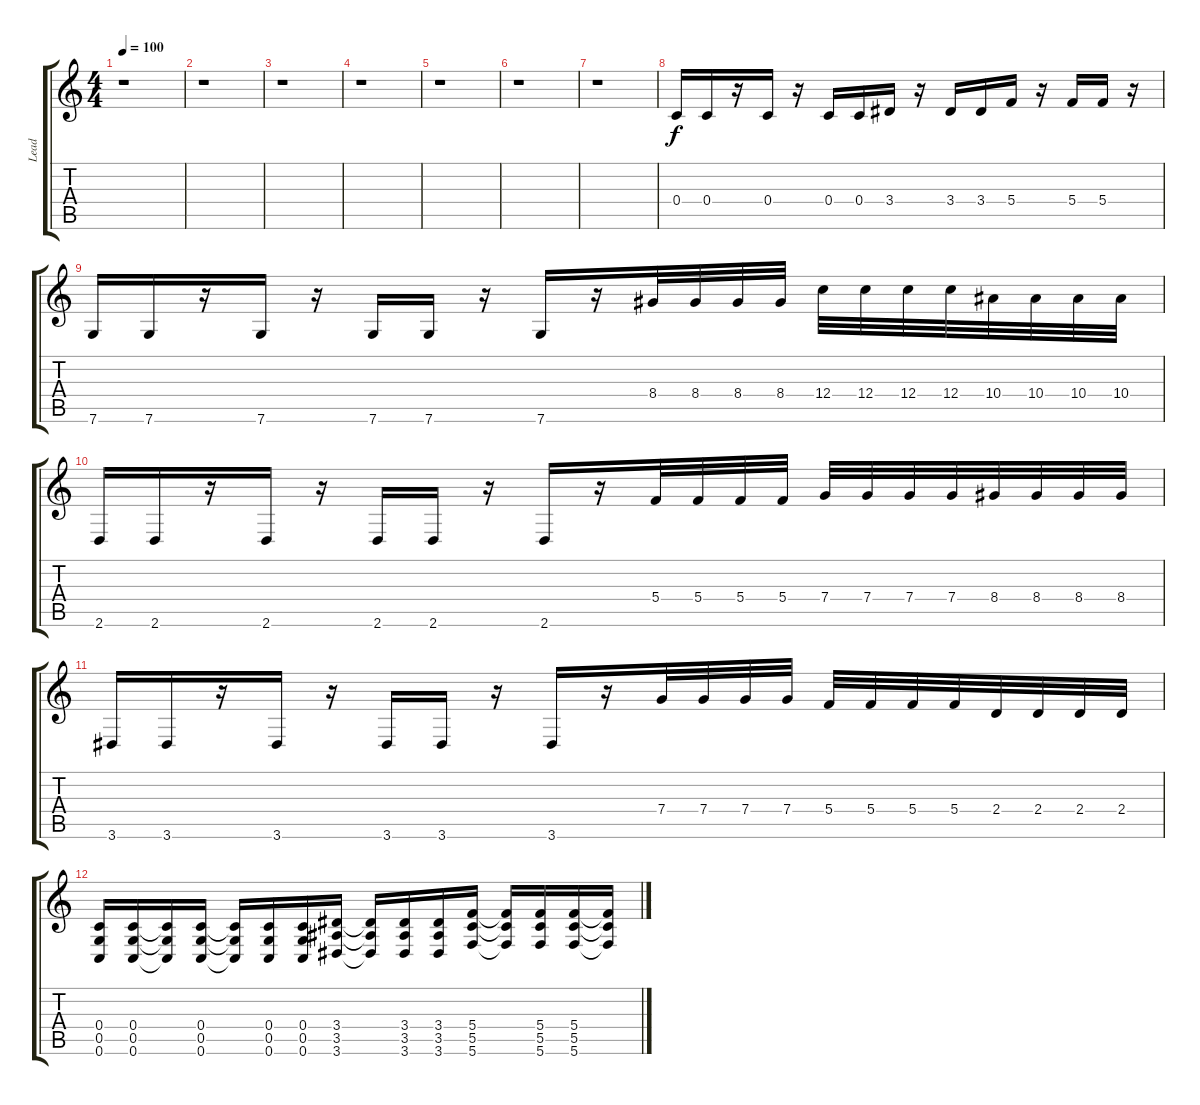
\track ("Lead" "Lead") {instrument overdrivenguitar}
\staff {score tabs}
\tuning (D4 A3 F3 C3 G2 C2) {hide}
\ts (4 4)
\tempo 100
\clef g2
\ks c
r.1{dy f} |
r.1 |
r.1 |
r.1 |
r.1 |
r.1 |
r.1 |
0.4.16 0.4.16 r.16 0.4.16 r.16 0.4.16 0.4.16 3.4.16 r.16 3.4.16 3.4.16 5.4.16 r.16 5.4.16 5.4.16 r.16 |
7.6.16 7.6.16 r.16 7.6.16 r.16 7.6.16 7.6.16 r.16 7.6.16 r.16 8.4.32 8.4.32 8.4.32 8.4.32 12.4.32 12.4.32 12.4.32 12.4.32 10.4.32 10.4.32 10.4.32 10.4.32 |
2.6.16 2.6.16 r.16 2.6.16 r.16 2.6.16 2.6.16 r.16 2.6.16 r.16 5.4.32 5.4.32 5.4.32 5.4.32 7.4.32 7.4.32 7.4.32 7.4.32 8.4.32 8.4.32 8.4.32 8.4.32 |
3.6.16 3.6.16 r.16 3.6.16 r.16 3.6.16 3.6.16 r.16 3.6.16 r.16 7.4.32 7.4.32 7.4.32 7.4.32 5.4.32 5.4.32 5.4.32 5.4.32 2.4.32 2.4.32 2.4.32 2.4.32 |
(0.4 0.5 0.6).16 (0.4 0.5 0.6).16 (0.4{t} 0.5{t} 0.6{t}).16 (0.4 0.5 0.6).16 (0.4{t} 0.5{t} 0.6{t}).16 (0.4 0.5 0.6).16 (0.4 0.5 0.6).16 (3.4 3.5 3.6).16 (3.4{t} 3.5{t} 3.6{t}).16 (3.4 3.5 3.6).16 (3.4 3.5 3.6).16 (5.4 5.5 5.6).16 (5.4{t} 5.5{t} 5.6{t}).16 (5.4 5.5 5.6).16 (5.4 5.5 5.6).16 (5.4{t} 5.5{t} 5.6{t}).16
